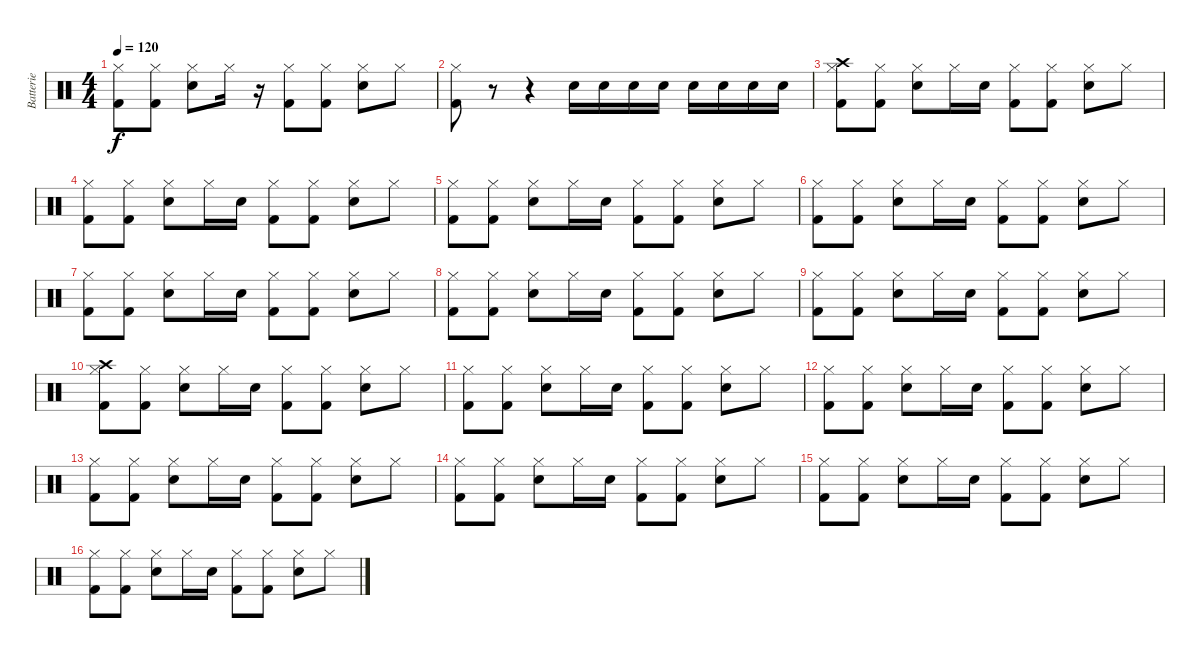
\track ("Batterie" "Batterie") {instrument percussion}
\staff {score}
\articulation defaults
\ts (4 4)
\tempo 120
\clef neutral
\ks c
("Hi-Hat (closed)" "Kick (hit) 2").8{dy f} ("Hi-Hat (closed)" "Kick (hit) 2").8 ("Hi-Hat (closed)" "Electric Snare (hit)").8 "Hi-Hat (closed)".16 r.16 ("Hi-Hat (closed)" "Kick (hit) 2").8 ("Hi-Hat (closed)" "Kick (hit) 2").8 ("Hi-Hat (closed)" "Electric Snare (hit)").8 "Hi-Hat (closed)".8 |
("Hi-Hat (closed)" "Kick (hit) 2").8 r.8 r.4 "Electric Snare (hit)".16 "Electric Snare (hit)".16 "Electric Snare (hit)".16 "Electric Snare (hit)".16 "Electric Snare (hit)".16 "Electric Snare (hit)".16 "Electric Snare (hit)".16 "Electric Snare (hit)".16 |
("Hi-Hat (closed)" "Crash high (hit)" "Kick (hit) 2").8 ("Hi-Hat (closed)" "Kick (hit) 2").8 ("Hi-Hat (closed)" "Electric Snare (hit)").8 "Hi-Hat (closed)".16 "Electric Snare (hit)".16 ("Hi-Hat (closed)" "Kick (hit) 2").8 ("Hi-Hat (closed)" "Kick (hit) 2").8 ("Hi-Hat (closed)" "Electric Snare (hit)").8 "Hi-Hat (closed)".8 |
("Hi-Hat (closed)" "Kick (hit) 2").8 ("Hi-Hat (closed)" "Kick (hit) 2").8 ("Hi-Hat (closed)" "Electric Snare (hit)").8 "Hi-Hat (closed)".16 "Electric Snare (hit)".16 ("Hi-Hat (closed)" "Kick (hit) 2").8 ("Hi-Hat (closed)" "Kick (hit) 2").8 ("Hi-Hat (closed)" "Electric Snare (hit)").8 "Hi-Hat (closed)".8 |
("Hi-Hat (closed)" "Kick (hit) 2").8 ("Hi-Hat (closed)" "Kick (hit) 2").8 ("Hi-Hat (closed)" "Electric Snare (hit)").8 "Hi-Hat (closed)".16 "Electric Snare (hit)".16 ("Hi-Hat (closed)" "Kick (hit) 2").8 ("Hi-Hat (closed)" "Kick (hit) 2").8 ("Hi-Hat (closed)" "Electric Snare (hit)").8 "Hi-Hat (closed)".8 |
("Hi-Hat (closed)" "Kick (hit) 2").8 ("Hi-Hat (closed)" "Kick (hit) 2").8 ("Hi-Hat (closed)" "Electric Snare (hit)").8 "Hi-Hat (closed)".16 "Electric Snare (hit)".16 ("Hi-Hat (closed)" "Kick (hit) 2").8 ("Hi-Hat (closed)" "Kick (hit) 2").8 ("Hi-Hat (closed)" "Electric Snare (hit)").8 "Hi-Hat (closed)".8 |
("Hi-Hat (closed)" "Kick (hit) 2").8 ("Hi-Hat (closed)" "Kick (hit) 2").8 ("Hi-Hat (closed)" "Electric Snare (hit)").8 "Hi-Hat (closed)".16 "Electric Snare (hit)".16 ("Hi-Hat (closed)" "Kick (hit) 2").8 ("Hi-Hat (closed)" "Kick (hit) 2").8 ("Hi-Hat (closed)" "Electric Snare (hit)").8 "Hi-Hat (closed)".8 |
("Hi-Hat (closed)" "Kick (hit) 2").8 ("Hi-Hat (closed)" "Kick (hit) 2").8 ("Hi-Hat (closed)" "Electric Snare (hit)").8 "Hi-Hat (closed)".16 "Electric Snare (hit)".16 ("Hi-Hat (closed)" "Kick (hit) 2").8 ("Hi-Hat (closed)" "Kick (hit) 2").8 ("Hi-Hat (closed)" "Electric Snare (hit)").8 "Hi-Hat (closed)".8 |
("Hi-Hat (closed)" "Kick (hit) 2").8 ("Hi-Hat (closed)" "Kick (hit) 2").8 ("Hi-Hat (closed)" "Electric Snare (hit)").8 "Hi-Hat (closed)".16 "Electric Snare (hit)".16 ("Hi-Hat (closed)" "Kick (hit) 2").8 ("Hi-Hat (closed)" "Kick (hit) 2").8 ("Hi-Hat (closed)" "Electric Snare (hit)").8 "Hi-Hat (closed)".8 |
("Hi-Hat (closed)" "Crash high (hit)" "Kick (hit) 2").8 ("Hi-Hat (closed)" "Kick (hit) 2").8 ("Hi-Hat (closed)" "Electric Snare (hit)").8 "Hi-Hat (closed)".16 "Electric Snare (hit)".16 ("Hi-Hat (closed)" "Kick (hit) 2").8 ("Hi-Hat (closed)" "Kick (hit) 2").8 ("Hi-Hat (closed)" "Electric Snare (hit)").8 "Hi-Hat (closed)".8 |
("Hi-Hat (closed)" "Kick (hit) 2").8 ("Hi-Hat (closed)" "Kick (hit) 2").8 ("Hi-Hat (closed)" "Electric Snare (hit)").8 "Hi-Hat (closed)".16 "Electric Snare (hit)".16 ("Hi-Hat (closed)" "Kick (hit) 2").8 ("Hi-Hat (closed)" "Kick (hit) 2").8 ("Hi-Hat (closed)" "Electric Snare (hit)").8 "Hi-Hat (closed)".8 |
("Hi-Hat (closed)" "Kick (hit) 2").8 ("Hi-Hat (closed)" "Kick (hit) 2").8 ("Hi-Hat (closed)" "Electric Snare (hit)").8 "Hi-Hat (closed)".16 "Electric Snare (hit)".16 ("Hi-Hat (closed)" "Kick (hit) 2").8 ("Hi-Hat (closed)" "Kick (hit) 2").8 ("Hi-Hat (closed)" "Electric Snare (hit)").8 "Hi-Hat (closed)".8 |
("Hi-Hat (closed)" "Kick (hit) 2").8 ("Hi-Hat (closed)" "Kick (hit) 2").8 ("Hi-Hat (closed)" "Electric Snare (hit)").8 "Hi-Hat (closed)".16 "Electric Snare (hit)".16 ("Hi-Hat (closed)" "Kick (hit) 2").8 ("Hi-Hat (closed)" "Kick (hit) 2").8 ("Hi-Hat (closed)" "Electric Snare (hit)").8 "Hi-Hat (closed)".8 |
("Hi-Hat (closed)" "Kick (hit) 2").8 ("Hi-Hat (closed)" "Kick (hit) 2").8 ("Hi-Hat (closed)" "Electric Snare (hit)").8 "Hi-Hat (closed)".16 "Electric Snare (hit)".16 ("Hi-Hat (closed)" "Kick (hit) 2").8 ("Hi-Hat (closed)" "Kick (hit) 2").8 ("Hi-Hat (closed)" "Electric Snare (hit)").8 "Hi-Hat (closed)".8 |
("Hi-Hat (closed)" "Kick (hit) 2").8 ("Hi-Hat (closed)" "Kick (hit) 2").8 ("Hi-Hat (closed)" "Electric Snare (hit)").8 "Hi-Hat (closed)".16 "Electric Snare (hit)".16 ("Hi-Hat (closed)" "Kick (hit) 2").8 ("Hi-Hat (closed)" "Kick (hit) 2").8 ("Hi-Hat (closed)" "Electric Snare (hit)").8 "Hi-Hat (closed)".8 |
("Hi-Hat (closed)" "Kick (hit) 2").8 ("Hi-Hat (closed)" "Kick (hit) 2").8 ("Hi-Hat (closed)" "Electric Snare (hit)").8 "Hi-Hat (closed)".16 "Electric Snare (hit)".16 ("Hi-Hat (closed)" "Kick (hit) 2").8 ("Hi-Hat (closed)" "Kick (hit) 2").8 ("Hi-Hat (closed)" "Electric Snare (hit)").8 "Hi-Hat (closed)".8
